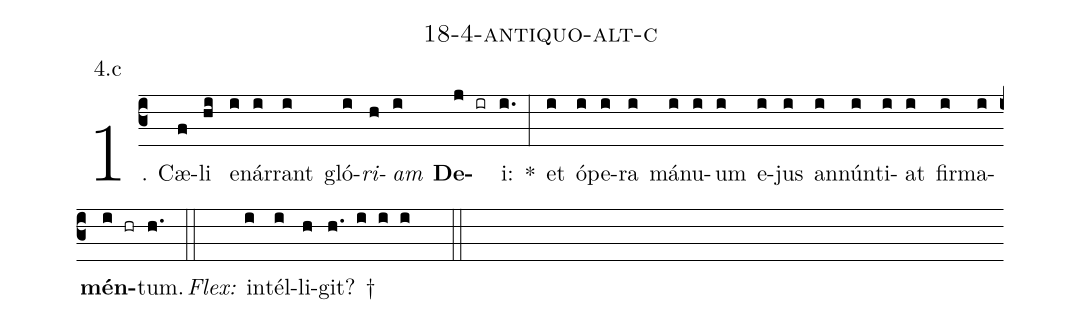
name: 18-4-antiquo-alt-c;
annotation: 4.c;
%%
(c3)1. Cæ(f)li(hi) e(i)nár(i)rant(i) gló(i)<i>ri</i>(h)<i>am</i>(i) <b>De</b>(j ir)i:(i.) *(:) et(i) ó(i)pe(i)ra(i) má(i)nu(i)um(i) e(i)jus(i) an(i)nún(i)ti(i)at(i) fir(i)ma(i)<b>mén</b>(i hr)tum.(h.) (::)
<i>Flex:</i>()  in(i)tél(i)li(h)git? †(h. i i i  ::)
